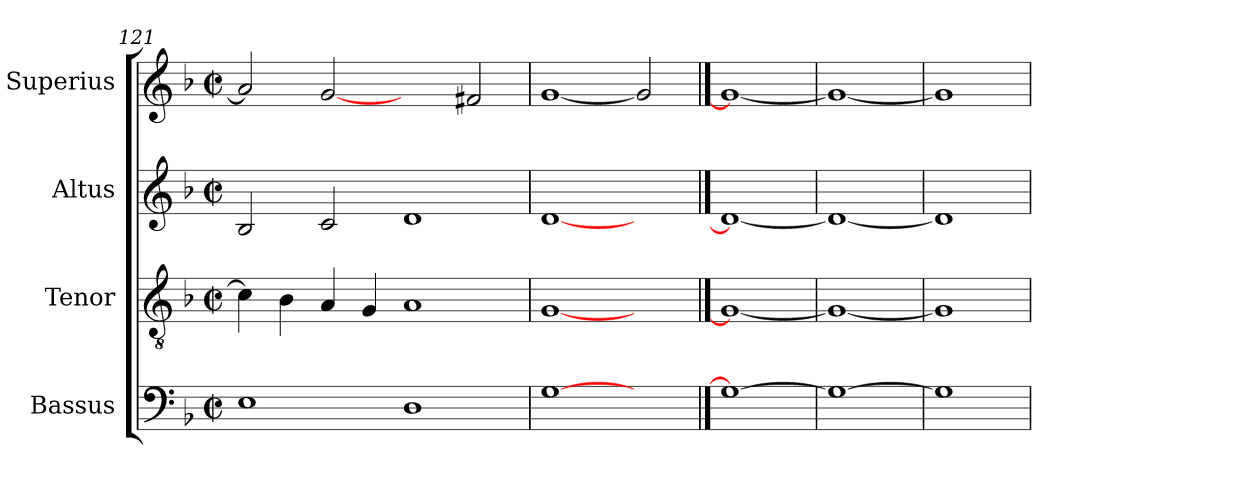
**kern	**kern	**kern	**kern
*part4	*part3	*part2	*part1
*staff4	*staff3	*staff2	*staff1
*I"Bassus	*I"Tenor	*I"Altus	*I"Superius
*I'B.	*I'T.	*I'A.	*I'S.
*clefF4	*clefGv2	*clefG2	*clefG2
*	*ITrd7c12	*	*
*k[b-]	*k[b-]	*k[b-]	*k[b-]
*F:	*F:	*F:	*F:
*M2/2	*M2/2	*M2/2	*M2/2
*met(c|)	*met(c|)	*met(c|)	*met(c|)
=121	=121	=121	=121
1Ei	4Ci\]	2B-i/	2ai/]
.	4BB-i\	.	.
.	4AAi/	2ci/	[2gi
.	4GGi/	.	.
1Di	1AAi	1di	2ryy
.	.	.	2f#Xi/
=122	=122	=122	=122
[1Gi	[1GGi	[1di	[1gi
2ryy	2ryy	2ryy	2gi]
==123	==123	==123	==123
1Gi_	1GGi_	1di_	1gi_
=124	=124	=124	=124
1Gi_	1GGi_	1di_	1gi_
=125	=125	=125	=125
1Gi]	1GGi]	1di]	1gi]
=	=	=	=
*-	*-	*-	*-
